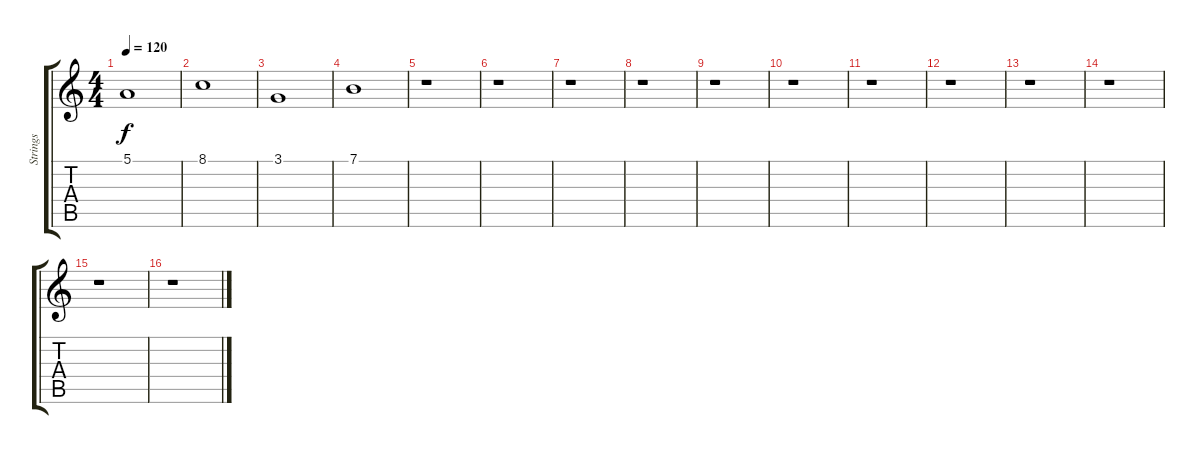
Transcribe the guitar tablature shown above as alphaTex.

\track ("Strings" "Strings") {instrument stringensemble1}
\staff {score tabs}
\tuning (E4 B3 G3 D3 A2 E2) {hide}
\ts (4 4)
\tempo 120
\clef g2
\ks c
5.1.1{dy f} |
8.1.1 |
3.1.1 |
7.1.1 |
r.1 |
r.1 |
r.1 |
r.1 |
r.1 |
r.1 |
r.1 |
r.1 |
r.1 |
r.1 |
r.1 |
r.1
